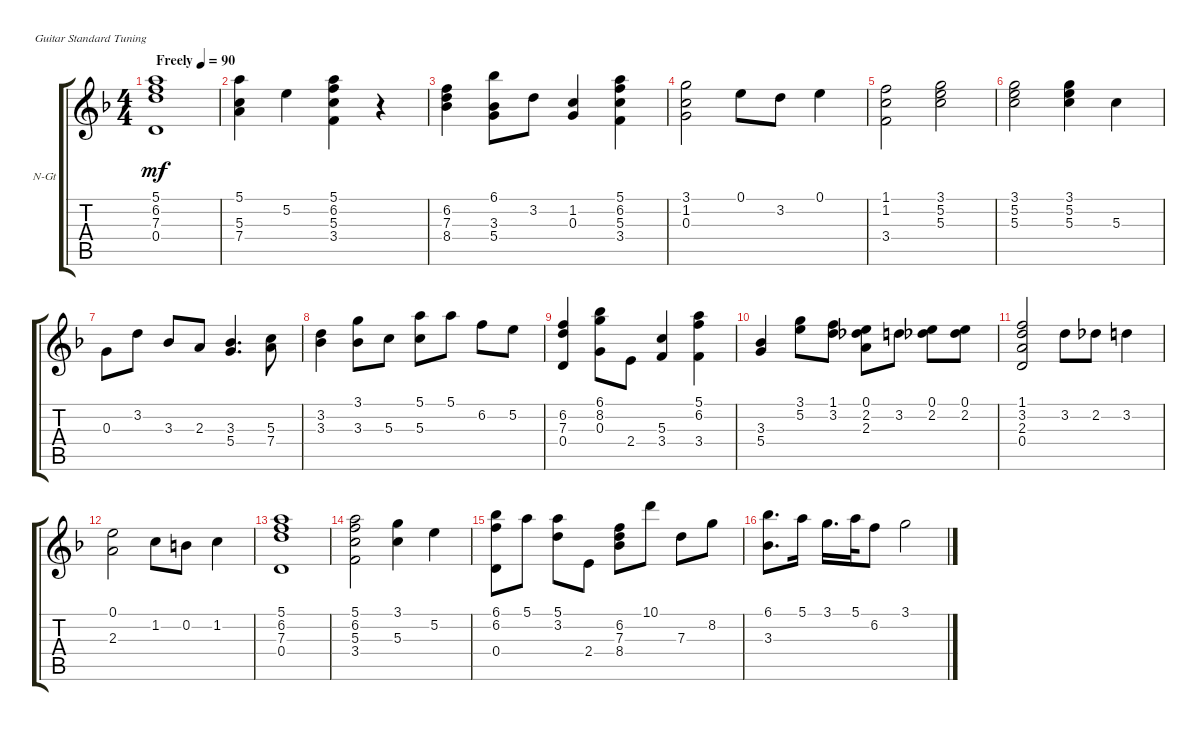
\defaultSystemsLayout 4
\bracketExtendMode groupsimilarinstruments
\firstSystemTrackNameOrientation horizontal
\otherSystemsTrackNameOrientation horizontal
\track ("Nylon Guitar" "N-Gt") {instrument acousticguitarnylon}
\staff {score tabs}
\tuning (E4 B3 G3 D3 A2 E2)
\ts (4 4)
\tempo (90 "Freely")
\clef g2
\ks f
(5.1 6.2 7.3 0.4).1{dy mf instrument acousticguitarnylon} |
(5.1 5.3 7.4).4 5.2.4 (5.1 6.2 5.3 3.4).4 r.4 |
(6.2 7.3 8.4).4 (6.1 3.3 5.4).8 3.2.8 (1.2 0.3).4 (5.1 6.2 5.3 3.4).4 |
(3.1 1.2 0.3).2 0.1.8 3.2.8 0.1.4 |
(1.1 1.2 3.4).2 (3.1 5.2 5.3).2 |
(3.1 5.2 5.3).2 (3.1 5.2 5.3).4 5.3.4 |
0.3.8 3.2.8 3.3.8 2.3.8 (3.3 5.4).4{d} (5.3 7.4).8 |
(3.3 3.2).4 (3.1 3.3).8 5.3.8 (5.1 5.3).8 5.1.8 6.2.8 5.2.8 |
(6.2 0.4 7.3).4 (6.1 8.2 0.3).8 2.4.8 (5.3 3.4).4 (5.1 6.2 3.4).4 |
(3.3 5.4).4 (3.1 5.2).8 (1.1 3.2).8 (0.1 2.2 2.3).8 3.2.8 (2.2 0.1).8 (2.2 0.1).8 |
(1.1 3.2 2.3 0.4).2 3.2.8 2.2.8 3.2.4 |
(0.1 2.3).2 1.2.8 0.2.8 1.2.4 |
(5.1 6.2 7.3 0.4).1 |
(5.1 6.2 5.3 3.4).2 (3.1 5.3).4 5.2.4 |
(6.1 6.2 0.4).8 5.1.8 (5.1 3.2).8 2.4.8 (6.2 7.3 8.4).8 10.1.8 7.3.8 8.2.8 |
(6.1 3.3).8{d} 5.1.16 3.1.16{d} 5.1.32 6.2.8 3.1.2
